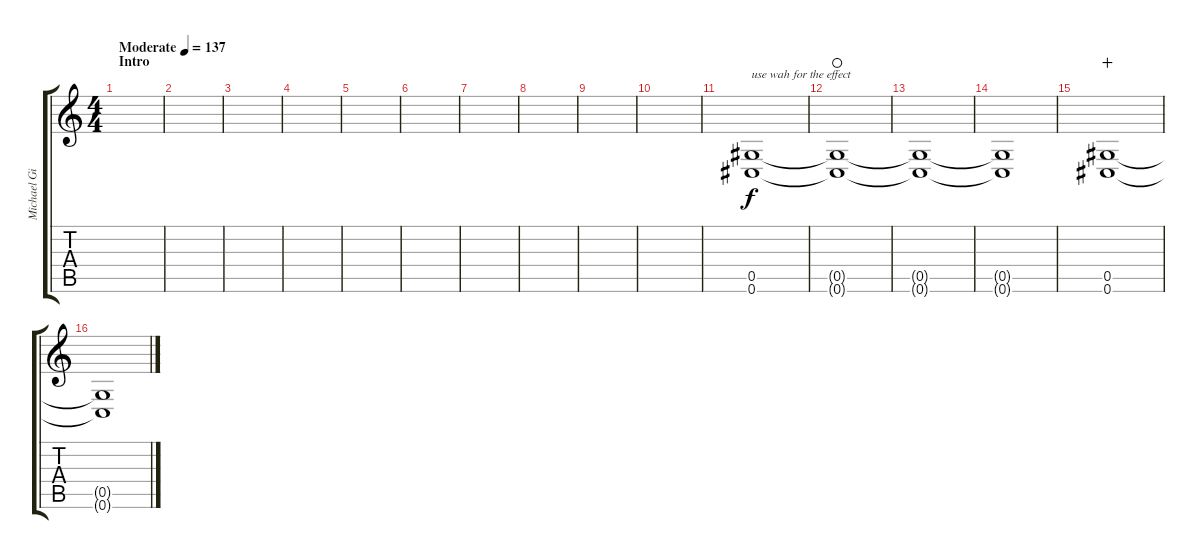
\track ("Michael Gilbert" "Michael Gi") {instrument distortionguitar}
\staff {score tabs}
\tuning (Eb4 Bb3 Gb3 Db3 Ab2 Db2) {hide}
\ts (4 4)
\section ("" "Intro")
\tempo (137 "Moderate")
\clef g2
\ks c
|
|
|
|
|
|
|
|
|
|
(0.5 0.6).1{txt "use wah for the effect"} |
(0.5{t} 0.6{t}).1{waho} |
(0.5{t} 0.6{t}).1 |
(0.5{t} 0.6{t}).1 |
(0.5 0.6).1{wahc} |
(0.5{t} 0.6{t}).1
